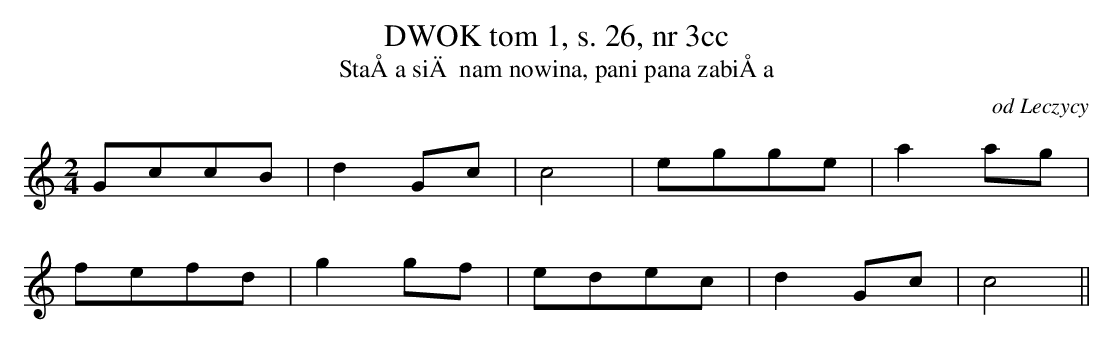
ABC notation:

X:1
T:DWOK tom 1, s. 26, nr 3cc
T:StaÅa siÄ nam nowina, pani pana zabiÅa
O:od Leczycy
M:2/4
L:1/8
K:C
GccB | d2Gc | c4 |egge | a2ag |
 fefd | g2gf |edec | d2Gc | c4||
